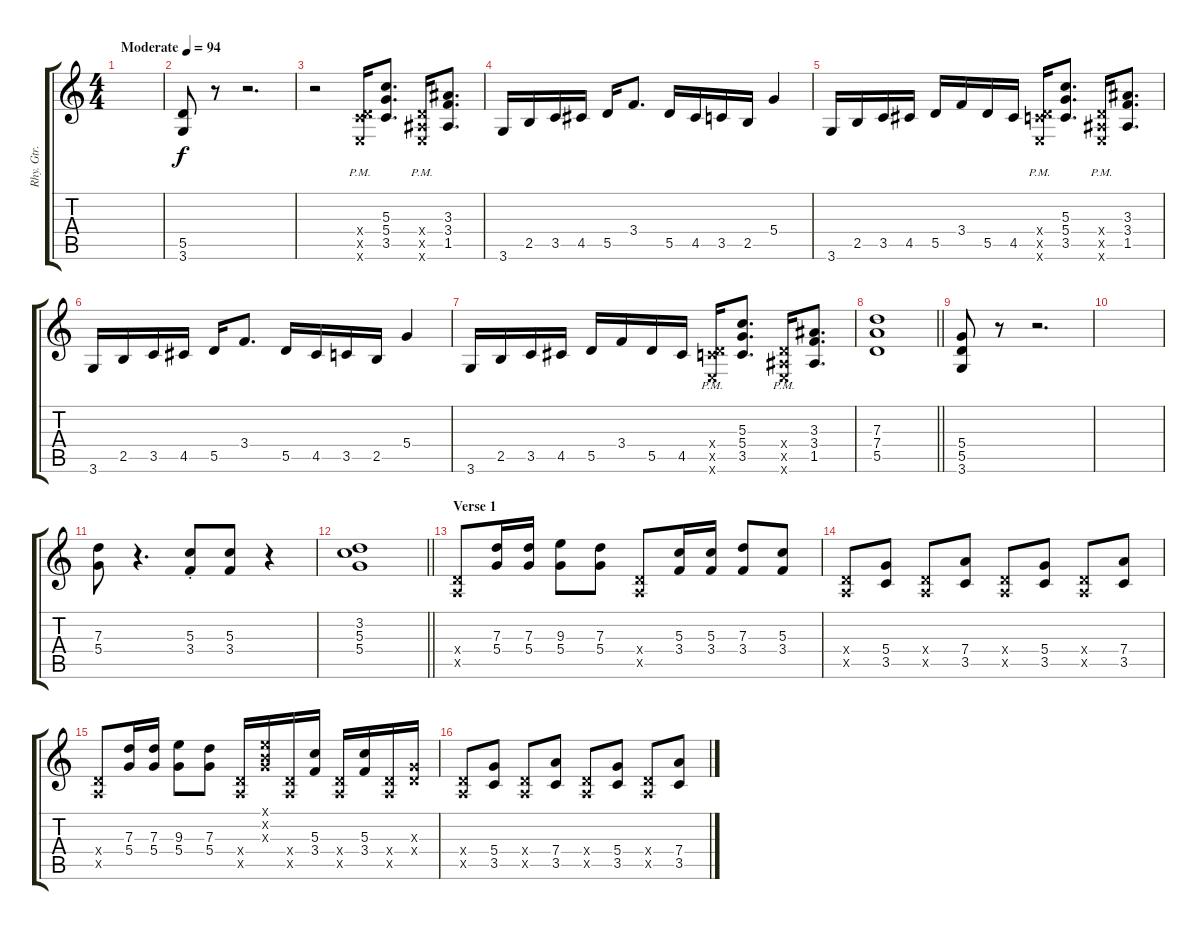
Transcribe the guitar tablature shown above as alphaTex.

\track ("Rhy. Gtr. 2" "Rhy. Gtr. ") {instrument distortionguitar}
\staff {score tabs}
\tuning (E4 B3 G3 D3 A2 E2) {hide}
\ts (4 4)
\tempo (94 "Moderate")
\clef g2
\ks c
|
(5.5 3.6).8 r.8 r.2{d} |
r.2 (0.4{x} 3.5{pm x} 0.6{x}).16 (5.3 5.4 3.5).8{d} (0.4{x} 1.5{pm x} 0.6{x}).16 (3.3 3.4 1.5).8{d} |
3.6.16 2.5.16 3.5.16 4.5.16 5.5.16 3.4.8{d} 5.5.16 4.5.16 3.5.16 2.5.16 5.4.4 |
3.6.16 2.5.16 3.5.16 4.5.16 5.5.16 3.4.16 5.5.16 4.5.16 (0.4{x} 3.5{pm x} 0.6{x}).16 (5.3 5.4 3.5).8{d} (0.4{x} 1.5{pm x} 0.6{x}).16 (3.3 3.4 1.5).8{d} |
3.6.16 2.5.16 3.5.16 4.5.16 5.5.16 3.4.8{d} 5.5.16 4.5.16 3.5.16 2.5.16 5.4.4 |
3.6.16 2.5.16 3.5.16 4.5.16 5.5.16 3.4.16 5.5.16 4.5.16 (0.4{x} 3.5{pm x} 0.6{x}).16 (5.3 5.4 3.5).8{d} (0.4{x} 1.5{pm x} 0.6{x}).16 (3.3 3.4 1.5).8{d} |
\barLineRight lightlight
(7.3 7.4 5.5).1 |
\section ("" "")
(5.4 5.5 3.6).8 r.8 r.2{d} |
|
(7.3 5.4).8 r.4{d} (5.3{st} 3.4{st}).8 (5.3 3.4).8 r.4 |
\barLineRight lightlight
(3.2 5.3 5.4).1 |
\section ("" "Verse 1")
(0.4{x} 0.5{x}).8 (7.3 5.4).16 (7.3 5.4).16 (9.3 5.4).8 (7.3 5.4).8 (0.4{x} 0.5{x}).8 (5.3 3.4).16 (5.3 3.4).16 (7.3 3.4).8 (5.3 3.4).8 |
(0.4{x} 0.5{x}).8 (5.4 3.5).8 (0.4{x} 0.5{x}).8 (7.4 3.5).8 (0.4{x} 0.5{x}).8 (5.4 3.5).8 (0.4{x} 0.5{x}).8 (7.4 3.5).8 |
(0.4{x} 0.5{x}).8 (7.3 5.4).16 (7.3 5.4).16 (9.3 5.4).8 (7.3 5.4).8 (0.4{x} 0.5{x}).16 (0.1{x} 0.2{x} 0.3{x}).16 (0.4{x} 0.5{x}).16 (5.3 3.4).16 (0.4{x} 0.5{x}).16 (5.3 3.4).16 (0.4{x} 0.5{x}).16 (0.3{x} 0.4{x}).16 |
(0.4{x} 0.5{x}).8 (5.4 3.5).8 (0.4{x} 0.5{x}).8 (7.4 3.5).8 (0.4{x} 0.5{x}).8 (5.4 3.5).8 (0.4{x} 0.5{x}).8 (7.4 3.5).8
